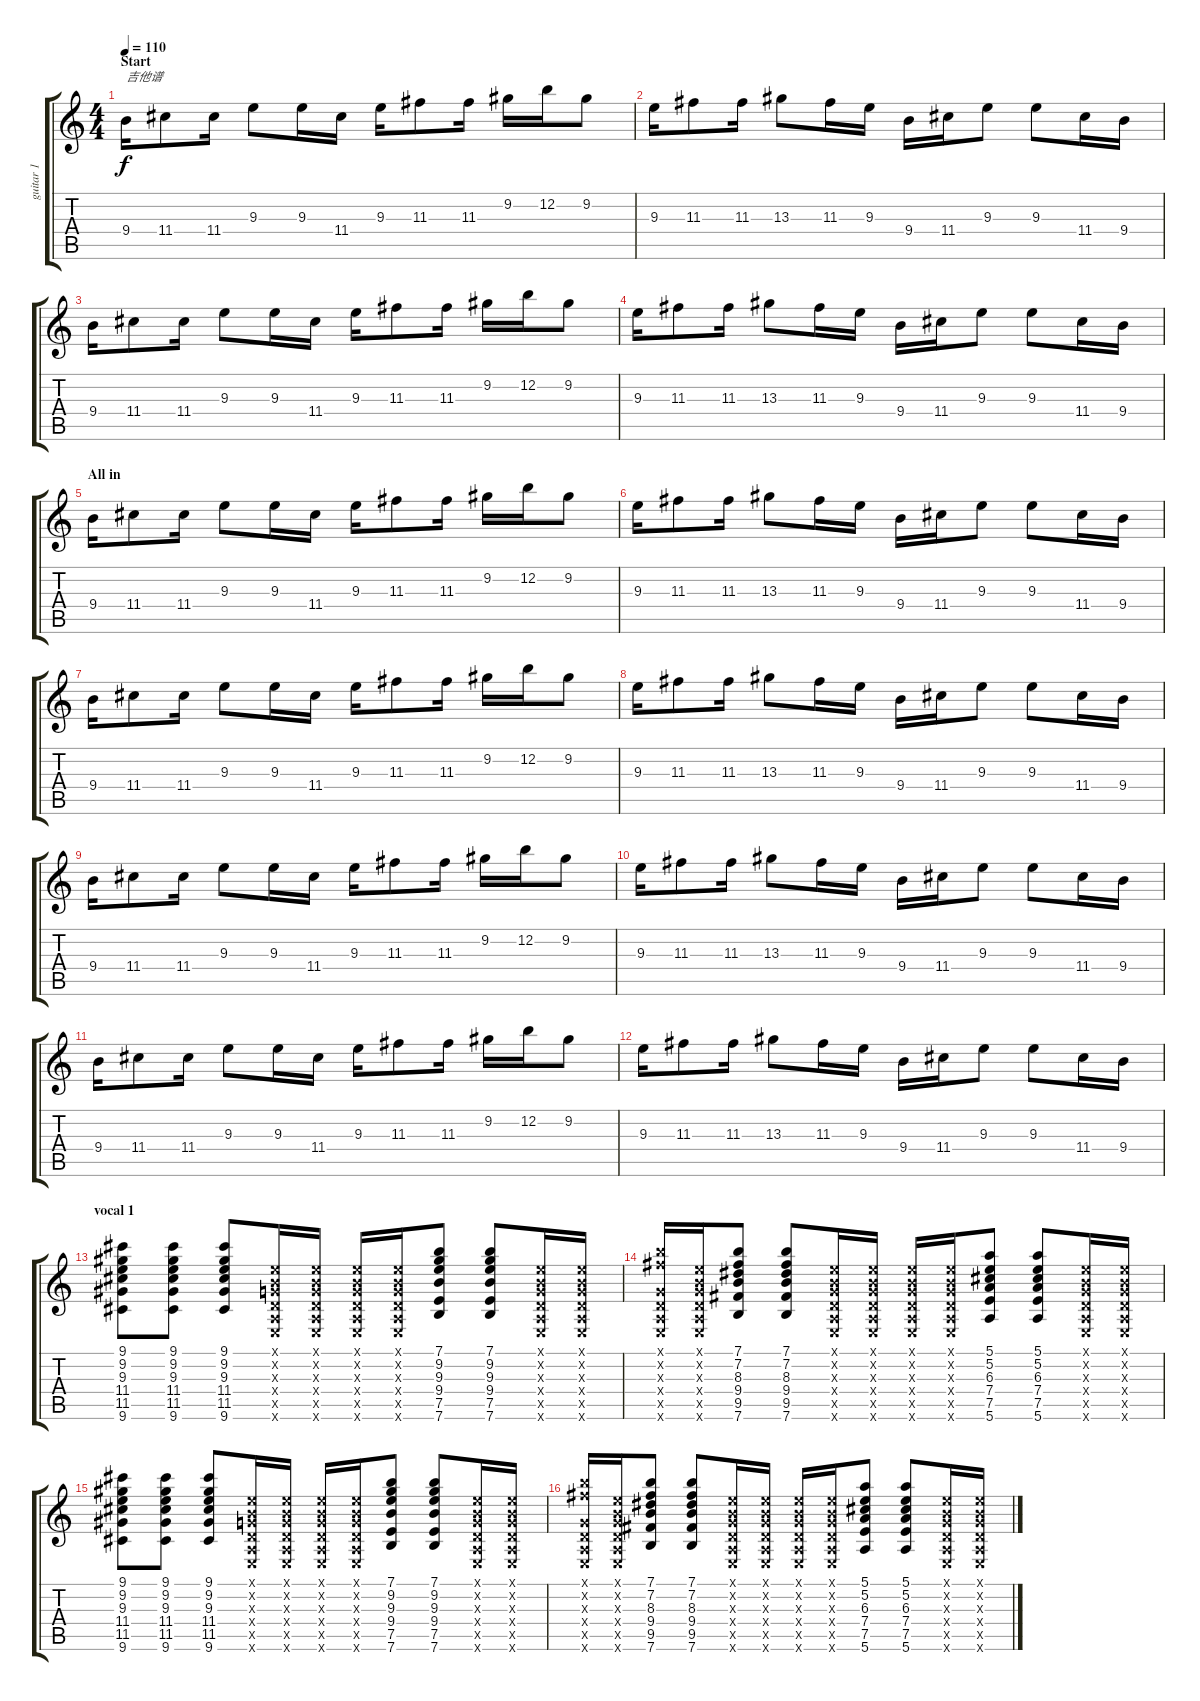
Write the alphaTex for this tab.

\track ("guitar 1" "guitar 1") {instrument overdrivenguitar}
\staff {score tabs}
\tuning (E4 B3 G3 D3 A2 E2) {hide}
\ts (4 4)
\section ("" "Start")
\tempo 110
\clef g2
\ks c
9.4.16{txt "吉他谱" dy f instrument overdrivenguitar} 11.4.8 11.4.16 9.3.8 9.3.16 11.4.16 9.3.16 11.3.8 11.3.16 9.2.16 12.2.16 9.2.8 |
9.3.16 11.3.8 11.3.16 13.3.8 11.3.16 9.3.16 9.4.16 11.4.16 9.3.8 9.3.8 11.4.16 9.4.16 |
9.4.16 11.4.8 11.4.16 9.3.8 9.3.16 11.4.16 9.3.16 11.3.8 11.3.16 9.2.16 12.2.16 9.2.8 |
9.3.16 11.3.8 11.3.16 13.3.8 11.3.16 9.3.16 9.4.16 11.4.16 9.3.8 9.3.8 11.4.16 9.4.16 |
\section ("" "All in")
9.4.16 11.4.8 11.4.16 9.3.8 9.3.16 11.4.16 9.3.16 11.3.8 11.3.16 9.2.16 12.2.16 9.2.8 |
9.3.16 11.3.8 11.3.16 13.3.8 11.3.16 9.3.16 9.4.16 11.4.16 9.3.8 9.3.8 11.4.16 9.4.16 |
9.4.16 11.4.8 11.4.16 9.3.8 9.3.16 11.4.16 9.3.16 11.3.8 11.3.16 9.2.16 12.2.16 9.2.8 |
9.3.16 11.3.8 11.3.16 13.3.8 11.3.16 9.3.16 9.4.16 11.4.16 9.3.8 9.3.8 11.4.16 9.4.16 |
9.4.16 11.4.8 11.4.16 9.3.8 9.3.16 11.4.16 9.3.16 11.3.8 11.3.16 9.2.16 12.2.16 9.2.8 |
9.3.16 11.3.8 11.3.16 13.3.8 11.3.16 9.3.16 9.4.16 11.4.16 9.3.8 9.3.8 11.4.16 9.4.16 |
9.4.16 11.4.8 11.4.16 9.3.8 9.3.16 11.4.16 9.3.16 11.3.8 11.3.16 9.2.16 12.2.16 9.2.8 |
9.3.16 11.3.8 11.3.16 13.3.8 11.3.16 9.3.16 9.4.16 11.4.16 9.3.8 9.3.8 11.4.16 9.4.16 |
\section ("" "vocal 1")
(9.1 9.2 9.3 11.4 11.5 9.6).8 (9.1 9.2 9.3 11.4 11.5 9.6).8 (9.1 9.2 9.3 11.4 11.5 9.6).8 (0.1{x} 0.2{x} 0.3{x} 0.4{x} 0.5{x} 0.6{x}).16 (0.1{x} 0.2{x} 0.3{x} 0.4{x} 0.5{x} 0.6{x}).16 (0.1{x} 0.2{x} 0.3{x} 0.4{x} 0.5{x} 0.6{x}).16 (0.1{x} 0.2{x} 0.3{x} 0.4{x} 0.5{x} 0.6{x}).16 (7.1 9.2 9.3 9.4 7.5 7.6).8 (7.1 9.2 9.3 9.4 7.5 7.6).8 (0.1{x} 0.2{x} 0.3{x} 0.4{x} 0.5{x} 0.6{x}).16 (0.1{x} 0.2{x} 0.3{x} 0.4{x} 0.5{x} 0.6{x}).16 |
(7.1{x} 7.2{x} 0.3{x} 0.4{x} 0.5{x} 0.6{x}).16 (0.1{x} 0.2{x} 0.3{x} 0.4{x} 0.5{x} 0.6{x}).16 (7.1 7.2 8.3 9.4 9.5 7.6).8 (7.1 7.2 8.3 9.4 9.5 7.6).8 (0.1{x} 0.2{x} 0.3{x} 0.4{x} 0.5{x} 0.6{x}).16 (0.1{x} 0.2{x} 0.3{x} 0.4{x} 0.5{x} 0.6{x}).16 (0.1{x} 0.2{x} 0.3{x} 0.4{x} 0.5{x} 0.6{x}).16 (0.1{x} 0.2{x} 0.3{x} 0.4{x} 0.5{x} 0.6{x}).16 (5.1 5.2 6.3 7.4 7.5 5.6).8 (5.1 5.2 6.3 7.4 7.5 5.6).8 (0.1{x} 0.2{x} 0.3{x} 0.4{x} 0.5{x} 0.6{x}).16 (0.1{x} 0.2{x} 0.3{x} 0.4{x} 0.5{x} 0.6{x}).16 |
(9.1 9.2 9.3 11.4 11.5 9.6).8 (9.1 9.2 9.3 11.4 11.5 9.6).8 (9.1 9.2 9.3 11.4 11.5 9.6).8 (0.1{x} 0.2{x} 0.3{x} 0.4{x} 0.5{x} 0.6{x}).16 (0.1{x} 0.2{x} 0.3{x} 0.4{x} 0.5{x} 0.6{x}).16 (0.1{x} 0.2{x} 0.3{x} 0.4{x} 0.5{x} 0.6{x}).16 (0.1{x} 0.2{x} 0.3{x} 0.4{x} 0.5{x} 0.6{x}).16 (7.1 9.2 9.3 9.4 7.5 7.6).8 (7.1 9.2 9.3 9.4 7.5 7.6).8 (0.1{x} 0.2{x} 0.3{x} 0.4{x} 0.5{x} 0.6{x}).16 (0.1{x} 0.2{x} 0.3{x} 0.4{x} 0.5{x} 0.6{x}).16 |
(7.1{x} 7.2{x} 0.3{x} 0.4{x} 0.5{x} 0.6{x}).16 (0.1{x} 0.2{x} 0.3{x} 0.4{x} 0.5{x} 0.6{x}).16 (7.1 7.2 8.3 9.4 9.5 7.6).8 (7.1 7.2 8.3 9.4 9.5 7.6).8 (0.1{x} 0.2{x} 0.3{x} 0.4{x} 0.5{x} 0.6{x}).16 (0.1{x} 0.2{x} 0.3{x} 0.4{x} 0.5{x} 0.6{x}).16 (0.1{x} 0.2{x} 0.3{x} 0.4{x} 0.5{x} 0.6{x}).16 (0.1{x} 0.2{x} 0.3{x} 0.4{x} 0.5{x} 0.6{x}).16 (5.1 5.2 6.3 7.4 7.5 5.6).8 (5.1 5.2 6.3 7.4 7.5 5.6).8 (0.1{x} 0.2{x} 0.3{x} 0.4{x} 0.5{x} 0.6{x}).16 (0.1{x} 0.2{x} 0.3{x} 0.4{x} 0.5{x} 0.6{x}).16
